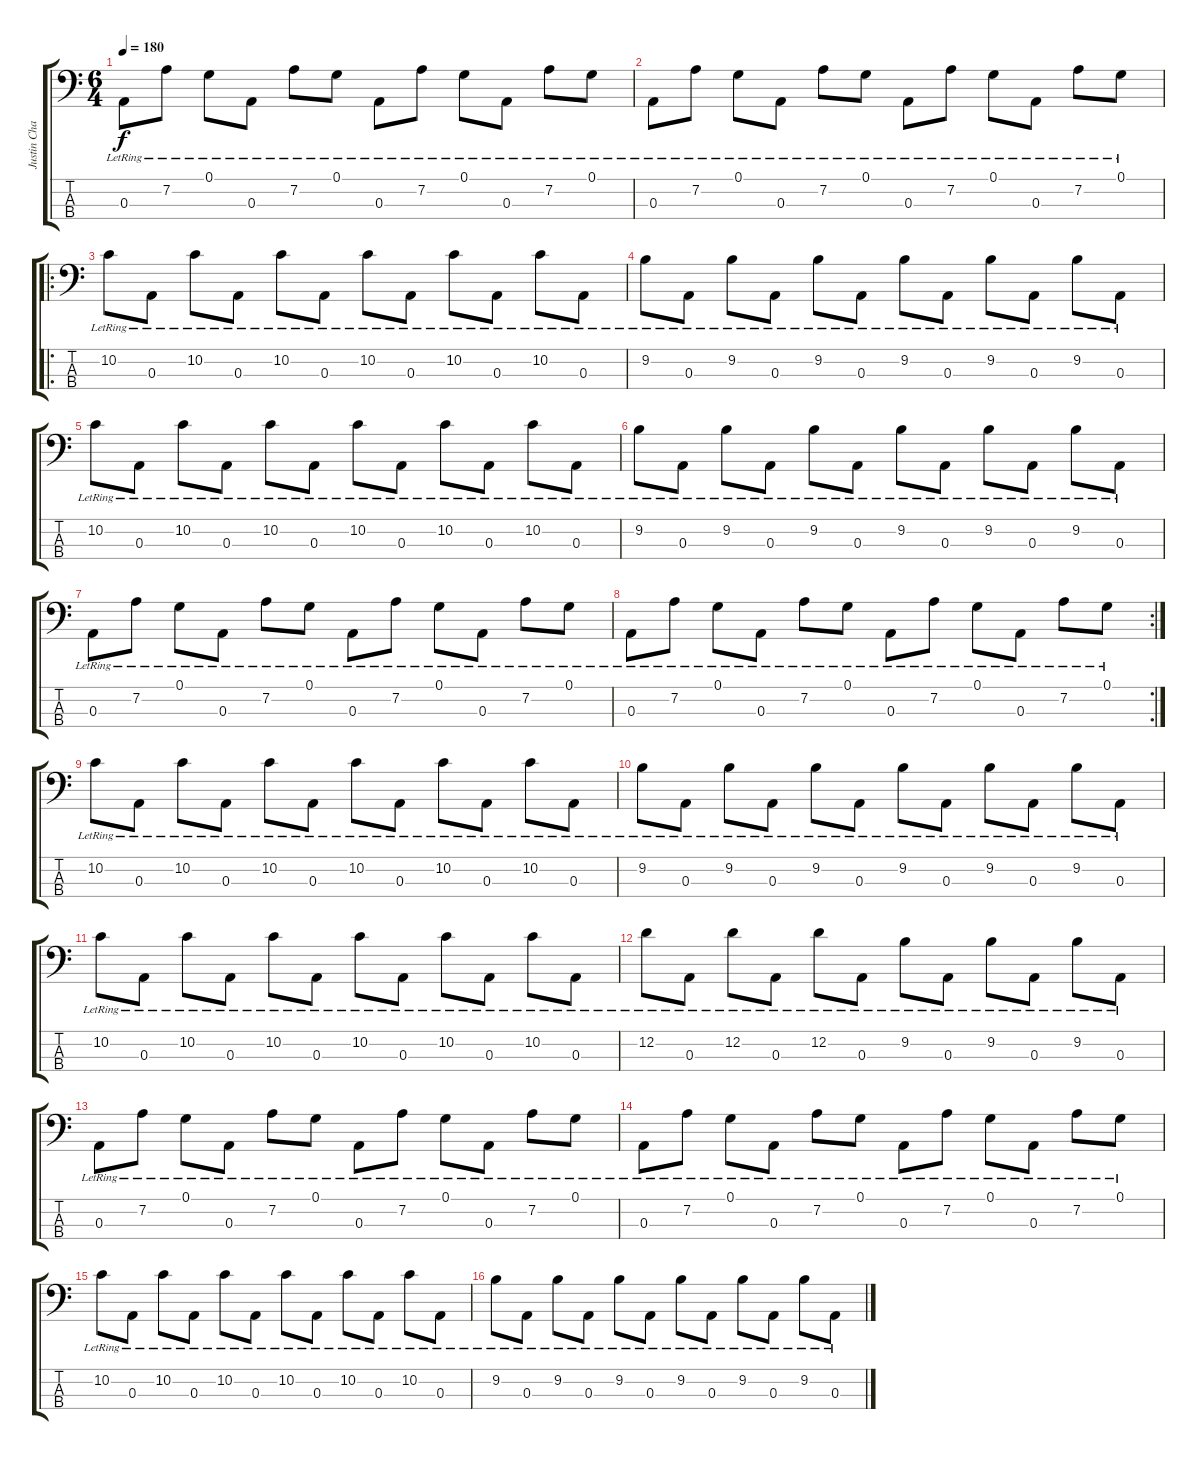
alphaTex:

\track ("Justin Chancellor" "Justin Cha") {instrument electricbasspick}
\staff {score tabs}
\tuning (G2 D2 A1 D1) {hide}
\ts (6 4)
\tempo 180
\clef f4
\ks c
0.3{lr}.8{dy f} 7.2{lr}.8 0.1{lr}.8 0.3{lr}.8 7.2{lr}.8 0.1{lr}.8 0.3{lr}.8 7.2{lr}.8 0.1{lr}.8 0.3{lr}.8 7.2{lr}.8 0.1{lr}.8 |
0.3{lr}.8 7.2{lr}.8 0.1{lr}.8 0.3{lr}.8 7.2{lr}.8 0.1{lr}.8 0.3{lr}.8 7.2{lr}.8 0.1{lr}.8 0.3{lr}.8 7.2{lr}.8 0.1{lr}.8 |
\ro
10.2{lr}.8 0.3{lr}.8 10.2{lr}.8 0.3{lr}.8 10.2{lr}.8 0.3{lr}.8 10.2{lr}.8 0.3{lr}.8 10.2{lr}.8 0.3{lr}.8 10.2{lr}.8 0.3{lr}.8 |
9.2{lr}.8 0.3{lr}.8 9.2{lr}.8 0.3{lr}.8 9.2{lr}.8 0.3{lr}.8 9.2{lr}.8 0.3{lr}.8 9.2{lr}.8 0.3{lr}.8 9.2{lr}.8 0.3{lr}.8 |
10.2{lr}.8 0.3{lr}.8 10.2{lr}.8 0.3{lr}.8 10.2{lr}.8 0.3{lr}.8 10.2{lr}.8 0.3{lr}.8 10.2{lr}.8 0.3{lr}.8 10.2{lr}.8 0.3{lr}.8 |
9.2{lr}.8 0.3{lr}.8 9.2{lr}.8 0.3{lr}.8 9.2{lr}.8 0.3{lr}.8 9.2{lr}.8 0.3{lr}.8 9.2{lr}.8 0.3{lr}.8 9.2{lr}.8 0.3{lr}.8 |
0.3{lr}.8 7.2{lr}.8 0.1{lr}.8 0.3{lr}.8 7.2{lr}.8 0.1{lr}.8 0.3{lr}.8 7.2{lr}.8 0.1{lr}.8 0.3{lr}.8 7.2{lr}.8 0.1{lr}.8 |
\rc 2
0.3{lr}.8 7.2{lr}.8 0.1{lr}.8 0.3{lr}.8 7.2{lr}.8 0.1{lr}.8 0.3{lr}.8 7.2{lr}.8 0.1{lr}.8 0.3{lr}.8 7.2{lr}.8 0.1{lr}.8 |
10.2{lr}.8 0.3{lr}.8 10.2{lr}.8 0.3{lr}.8 10.2{lr}.8 0.3{lr}.8 10.2{lr}.8 0.3{lr}.8 10.2{lr}.8 0.3{lr}.8 10.2{lr}.8 0.3{lr}.8 |
9.2{lr}.8 0.3{lr}.8 9.2{lr}.8 0.3{lr}.8 9.2{lr}.8 0.3{lr}.8 9.2{lr}.8 0.3{lr}.8 9.2{lr}.8 0.3{lr}.8 9.2{lr}.8 0.3{lr}.8 |
10.2{lr}.8 0.3{lr}.8 10.2{lr}.8 0.3{lr}.8 10.2{lr}.8 0.3{lr}.8 10.2{lr}.8 0.3{lr}.8 10.2{lr}.8 0.3{lr}.8 10.2{lr}.8 0.3{lr}.8 |
12.2{lr}.8 0.3{lr}.8 12.2{lr}.8 0.3{lr}.8 12.2{lr}.8 0.3{lr}.8 9.2{lr}.8 0.3{lr}.8 9.2{lr}.8 0.3{lr}.8 9.2{lr}.8 0.3{lr}.8 |
0.3{lr}.8 7.2{lr}.8 0.1{lr}.8 0.3{lr}.8 7.2{lr}.8 0.1{lr}.8 0.3{lr}.8 7.2{lr}.8 0.1{lr}.8 0.3{lr}.8 7.2{lr}.8 0.1{lr}.8 |
0.3{lr}.8 7.2{lr}.8 0.1{lr}.8 0.3{lr}.8 7.2{lr}.8 0.1{lr}.8 0.3{lr}.8 7.2{lr}.8 0.1{lr}.8 0.3{lr}.8 7.2{lr}.8 0.1{lr}.8 |
10.2{lr}.8 0.3{lr}.8 10.2{lr}.8 0.3{lr}.8 10.2{lr}.8 0.3{lr}.8 10.2{lr}.8 0.3{lr}.8 10.2{lr}.8 0.3{lr}.8 10.2{lr}.8 0.3{lr}.8 |
9.2{lr}.8 0.3{lr}.8 9.2{lr}.8 0.3{lr}.8 9.2{lr}.8 0.3{lr}.8 9.2{lr}.8 0.3{lr}.8 9.2{lr}.8 0.3{lr}.8 9.2{lr}.8 0.3{lr}.8
